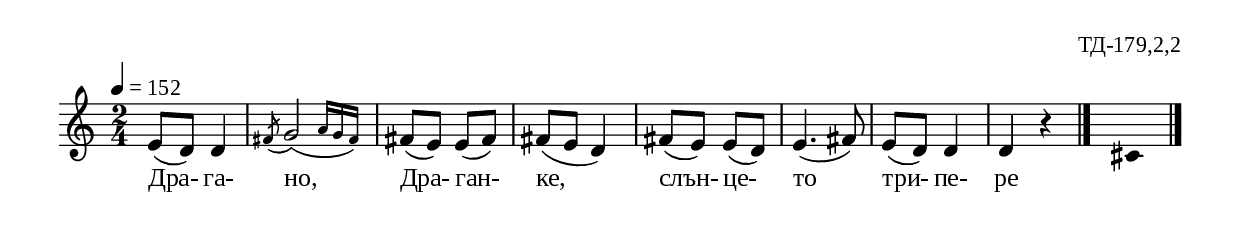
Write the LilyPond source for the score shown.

%{
TD_179_2_02
%}

\include "td-preamble.ly"

\score {
\relative c' {
 \tempo 4 = 152
  \time 2/4
  e8( d) d4  \acciaccatura fis8 \afterGrace g2( { a16[ g fis)] } fis8( e) e([ fis)]
  fis( e d4) fis8( e) e([ d)] e4.( fis8) e( d) d4 d r4 
\bar "|." 
 s4 \fixB cis4  
\bar "|."
}
\addlyrics { Дра- га- но, Дра- ган- ке, слън- це- то три- пе- ре }
%
\layout {
  indent = #0
  line-width = 190\mm
  ragged-right=##f
}
%
\midi { 
	\context {
		\Score
		tempoWholesPerMinute = #(ly:make-moment 152 4)
		}
	}
}

\header{
  opus = "ТД-179,2,2"
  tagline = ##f
}


